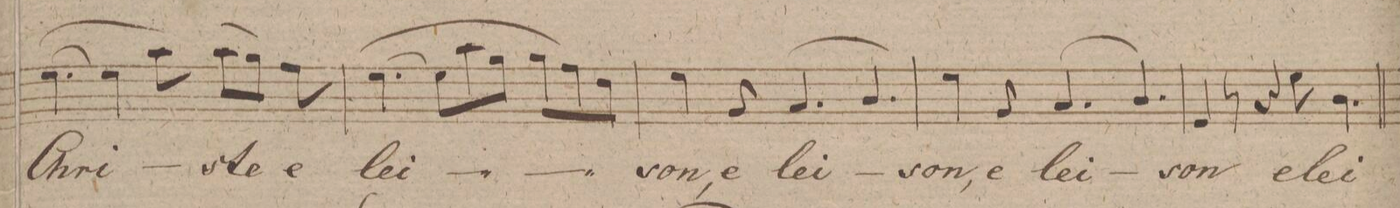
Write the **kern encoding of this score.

**kern	**dynam	**text
*I"Baſso.	*	*
*clefF4	*	*
*k[f#]	*	*
*M9/8	*	*
([4.G\	.	Chri-
4G\]	.	.
8c\)	.	.
(8c\L	.	-ste
8B\J)	.	.
8A\	.	e-
=47	=47	=47
([4.G\	.	-lei-
8G\L]	.	.
8c\	.	.
8B\J	.	.
8B\L	.	.
8A\)	.	.
8F#\J	.	.
=48	=48	=48
4G\	.	-son,
8BB/	.	e-
(>4.C/	.	-lei-
4.D/)	.	.
=49	=49	=49
4G\	.	-son,
8BB/	.	e-
(>4.C/	.	-lei-
4.D/)	.	.
=50	=50	=50
4GG/	.	-son
8r	.	.
4r	.	.
8G\	.	e-
4.D\	.	-lei-
=51	=51	=51
*-	*-	*-
